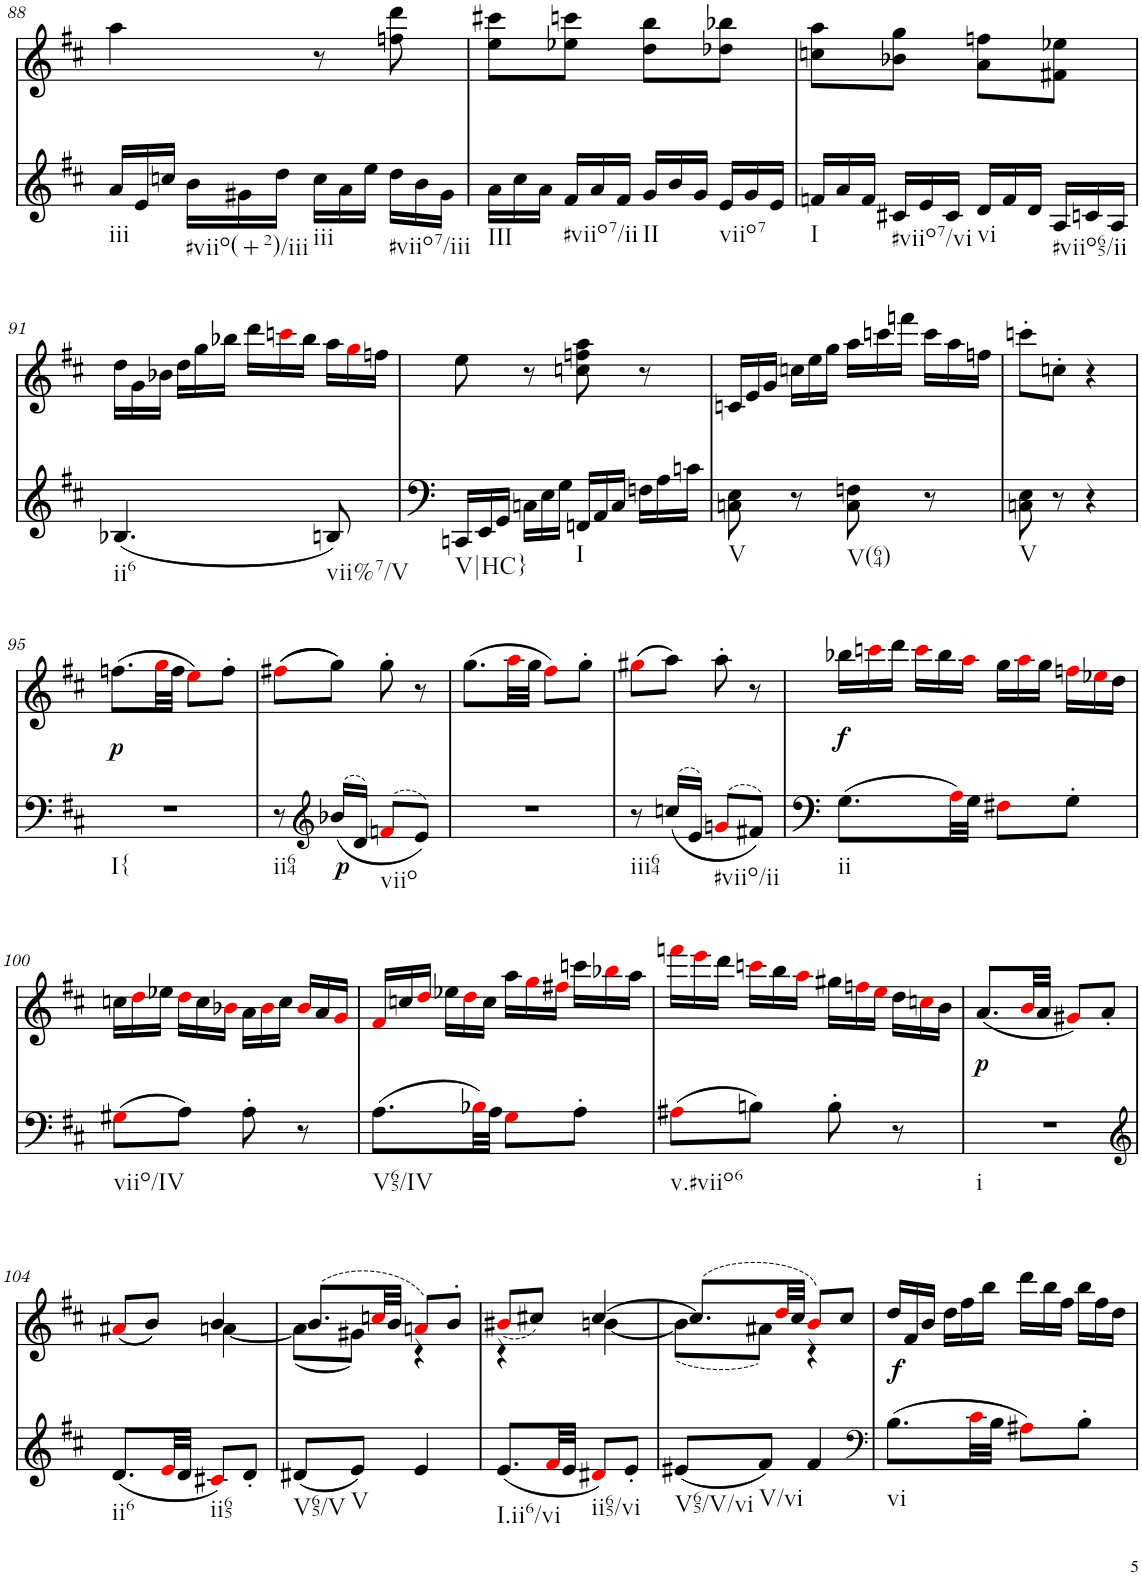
**kern	**dynam	**kern	**dynam
*part2	*part2	*part1	*part1
*staff2	*staff2	*staff1	*staff1
*I"Piano, unbenannt	*	*I"Piano, unbenannt	*
*I'Pno	*	*I'Pno	*
!!LO:PB:g=z
*clefG2	*	*clefG2	*
*k[f#c#]	*	*k[f#c#]	*
*M2/4	*	*M2/4	*
*Xtuplet	*	*	*
=88	=88	=88	=88
!LO:TX:b:t=iii	!	!	!
24a/LL	.	4aa\	.
24e/	.	.	.
24ccn/JJ	.	.	.
!LO:TX:b:t=#viio(+2)/iii	!	!	!
24b\LL	.	.	.
24g#X\	.	.	.
24dd\JJ	.	.	.
!LO:TX:b:t=iii	!	!	!
24cc\LL	.	8r	.
24a\	.	.	.
24ee\JJ	.	.	.
!LO:TX:b:t=#viio7/iii	!	!	!
24dd\LL	.	8ffn\ 8ddd\	.
24b\	.	.	.
24g#\JJ	.	.	.
=89	=89	=89	=89
!LO:TX:b:t=III	!	!	!
24a\LL	.	8ee\ 8ccc#X\L	.
24cc#\	.	.	.
24a\JJ	.	.	.
!LO:TX:b:t=#viio7/ii	!	!	!
24f#/LL	.	8ee-X\ 8cccn\J	.
24a/	.	.	.
24f#/JJ	.	.	.
!LO:TX:b:t=II	!	!	!
24g/LL	.	8dd\ 8bb\L	.
24b/	.	.	.
24g/JJ	.	.	.
!LO:TX:b:t=viio7	!	!	!
24e/LL	.	8dd-X\ 8bb-X\J	.
24g/	.	.	.
24e/JJ	.	.	.
=90	=90	=90	=90
!LO:TX:b:t=I	!	!	!
24fn/LL	.	8ccn\ 8aa\L	.
24a/	.	.	.
24f/JJ	.	.	.
!LO:TX:b:t=#viio7/vi	!	!	!
24c#X/LL	.	8b-X\ 8gg\J	.
24e/	.	.	.
24c#/JJ	.	.	.
!LO:TX:b:t=vi	!	!	!
24d/LL	.	8a\ 8ffn\L	.
24f/	.	.	.
24d/JJ	.	.	.
!LO:TX:b:t=#viio65/ii	!	!	!
24A/LL	.	8f#X\ 8ee-X\J	.
24cn/	.	.	.
24A/JJ	.	.	.
!!LO:LB:g=z
=91	=91	=91	=91
*	*	*Xtuplet	*
!LO:TX:b:t=ii6	!	!	!
(4.B-X/	.	24dd\LL	.
.	.	24g\	.
.	.	24b-X\JJ	.
.	.	24dd\LL	.
.	.	24gg\	.
.	.	24bb-X\JJ	.
.	.	24ddd\LL	.
.	.	24cccni\	.
.	.	24bb-\JJ	.
!LO:TX:b:t=vii%7/V	!	!	!
8Bn/)	.	24aa\LL	.
.	.	24ggi\	.
.	.	24ffn\JJ	.
=92	=92	=92	=92
!LO:TX:b:t=V|HC}	!	!	!
24CCn/LL	.	8ee\	.
24EE/	.	.	.
24GG/JJ	.	.	.
24Cn\LL	.	8r	.
24E\	.	.	.
24G\JJ	.	.	.
!LO:TX:b:t=I	!	!	!
24FFn/LL	.	8ccn\ 8ffn\ 8aa\	.
24AA/	.	.	.
24C/JJ	.	.	.
24Fn\LL	.	8r	.
24A\	.	.	.
24cn\JJ	.	.	.
=93	=93	=93	=93
!LO:TX:b:t=V	!	!	!
8Cn\ 8E\	.	24cn/LL	.
.	.	24e/	.
.	.	24g/JJ	.
8r	.	24ccn\LL	.
.	.	24ee\	.
.	.	24gg\JJ	.
!LO:TX:b:t=V(64)	!	!	!
8C\ 8Fn\	.	24aa\LL	.
.	.	24cccn\	.
.	.	24fffn\JJ	.
8r	.	24ccc\LL	.
.	.	24aa\	.
.	.	24ffn\JJ	.
=94	=94	=94	=94
!LO:TX:b:t=V	!	!	!
8Cn\ 8E\	.	8cccn'\L	.
8r	.	8ccn'\J	.
4r	.	4r	.
!!LO:LB:g=z
=95	=95	=95	=95
!LO:TX:b:t=I{	!	!	!
!	!	!	!LO:DY:b
2r	.	(8.ffn\L	p
.	.	32ggi\LL	.
.	.	32ff\JJJ	.
.	.	8eei\L)	.
.	.	8ff'\J	.
=96	=96	=96	=96
!LO:TX:b:t=ii64	!	!	!
8r	.	((8ff#Xi\L	.
*clefG2	*	*	*
!	!LO:DY:b	!	!
(>(16b-X/LL	p	8gg\J))	.
16d/JJ)	.	.	.
!LO:TX:b:t=viio	!	!	!
(>8fni/L	.	8gg'\	.
8e/J))	.	8r	.
=97	=97	=97	=97
2r	.	(8.gg\L	.
.	.	32aai\LL	.
.	.	32gg\JJJ	.
.	.	8ff#i\L)	.
.	.	8gg'\J	.
=98	=98	=98	=98
!LO:TX:b:t=iii64	!	!	!
8r	.	(8gg#Xi\L	.
(>(16ccn/LL	.	8aa\J)	.
16e/JJ)	.	.	.
!LO:TX:b:t=#viio/ii	!	!	!
(>8gni/L	.	8aa'\	.
8f#X/J))	.	8r	.
=99	=99	=99	=99
!LO:TX:b:t=ii	!	!	!
!	!	!	!LO:DY:b
(8.G\L	.	24bb-X\LL	f
.	.	24cccni\	.
.	.	24ddd\JJ	.
.	.	24ccci\LL	.
.	.	24bb-\	.
32Ai\LL)	.	.	.
.	.	24aai\JJ	.
32G\JJJ	.	.	.
8F#Xi\L	.	24gg\LL	.
.	.	24aai\	.
.	.	24gg\JJ	.
8G'\J	.	24ffni\LL	.
.	.	24ee-Xi\	.
.	.	24dd\JJ	.
!!LO:LB:g=z
=100	=100	=100	=100
!LO:TX:b:t=viio/IV	!	!	!
(8G#Xi\L	.	24ccn\LL	.
.	.	24ddi\	.
.	.	24ee-X\JJ	.
8A\J)	.	24ddi\LL	.
.	.	24cc\	.
.	.	24b-Xi\JJ	.
8A'\	.	24a\LL	.
.	.	24b-i\	.
.	.	24cc\JJ	.
8r	.	24b-i/LL	.
.	.	24a/	.
.	.	24gi/JJ	.
=101	=101	=101	=101
!LO:TX:b:t=V65/IV	!	!	!
(8.A\L	.	24f#i/LL	.
.	.	24ccn/	.
.	.	24ddi/JJ	.
.	.	24ee-X\LL	.
.	.	24ddi\	.
32B-Xi\LL)	.	.	.
.	.	24cc\JJ	.
32A\JJJ	.	.	.
8Gi\L	.	24aa\LL	.
.	.	24ggi\	.
.	.	24ff#Xi\JJ	.
8A'\J	.	24cccn\LL	.
.	.	24bb-Xi\	.
.	.	24aa\JJ	.
=102	=102	=102	=102
!LO:TX:b:t=v.#viio6	!	!	!
(8A#Xi\L	.	24fffni\LL	.
.	.	24eeei\	.
.	.	24ddd\JJ	.
8Bn\J)	.	24cccni\LL	.
.	.	24bb\	.
.	.	24aai\JJ	.
8B'\	.	24gg#X\LL	.
.	.	24ffni\	.
.	.	24eei\JJ	.
8r	.	24dd\LL	.
.	.	24ccni\	.
.	.	24b\JJ	.
=103	=103	=103	=103
!LO:TX:b:t=i	!	!	!
!	!	!	!LO:DY:b
2r	.	(8.a/L	p
.	.	32bi/LL	.
.	.	32a/JJJ	.
.	.	8g#Xi/L)	.
.	.	8a'/J	.
!!LO:LB:g=z
=104	=104	=104	=104
*clefG2	*	*	*
*	*	*^	*
!LO:TX:b:t=ii6	!	!	!	!
(8.d/L	.	(<8a#Xi/L	4ryy	.
.	.	8b/J)	.	.
32ei/LL	.	.	.	.
32d/JJJ	.	.	.	.
!LO:TX:b:t=ii65	!	!	!	!
8c#Xi/L)	.	4b/	[4an\	.
8d'/J	.	.	.	.
=105	=105	=105	=105	=105
!LO:TX:b:t=V65/V	!	!	!	!
(8d#X/L	.	(8.b/L	(8a\L]	.
!LO:TX:b:t=V	!	!	!	!
8e/J)	.	.	8g#X\J)	.
.	.	32ccni/LL	.	.
.	.	32b/JJJ	.	.
4e/	.	8ani/L)	4r	.
.	.	8b'/J	.	.
=106	=106	=106	=106	=106
!LO:TX:b:t=I.ii6/vi	!	!	!	!
(8.e/L	.	(<8b#Xi/L	4r	.
.	.	8cc#X/J)	.	.
32f#i/LL	.	.	.	.
32e/JJJ	.	.	.	.
!LO:TX:b:t=ii65/vi	!	!	!	!
8d#Xi/L)	.	[4cc#/	[4bn\	.
8e'/J	.	.	.	.
=107	=107	=107	=107	=107
!LO:TX:b:t=V65/V/vi	!	!	!	!
(8e#X/L	.	(8.cc#/L]	(8b\L]	.
!LO:TX:b:t=V/vi	!	!	!	!
8f#/J)	.	.	8a#X\J)	.
.	.	32ddi/LL	.	.
.	.	32cc#/JJJ	.	.
4f#/	.	8bi/L)	4r	.
.	.	8cc#/J	.	.
*	*	*v	*v	*
=108	=108	=108	=108
*clefF4	*	*	*
!LO:TX:b:t=vi	!	!	!
!	!	!	!LO:DY:b
(8.B\L	.	24dd/LL	f
.	.	24f#/	.
.	.	24b/JJ	.
.	.	24dd\LL	.
.	.	24ff#\	.
32c#i\LL	.	.	.
.	.	24bb\JJ	.
32B\JJJ	.	.	.
8A#Xi\L)	.	24ddd\LL	.
.	.	24bb\	.
.	.	24ff#\JJ	.
8B'\J	.	24bb\LL	.
.	.	24ff#\	.
.	.	24dd\JJ	.
=	=	=	=
*-	*-	*-	*-
